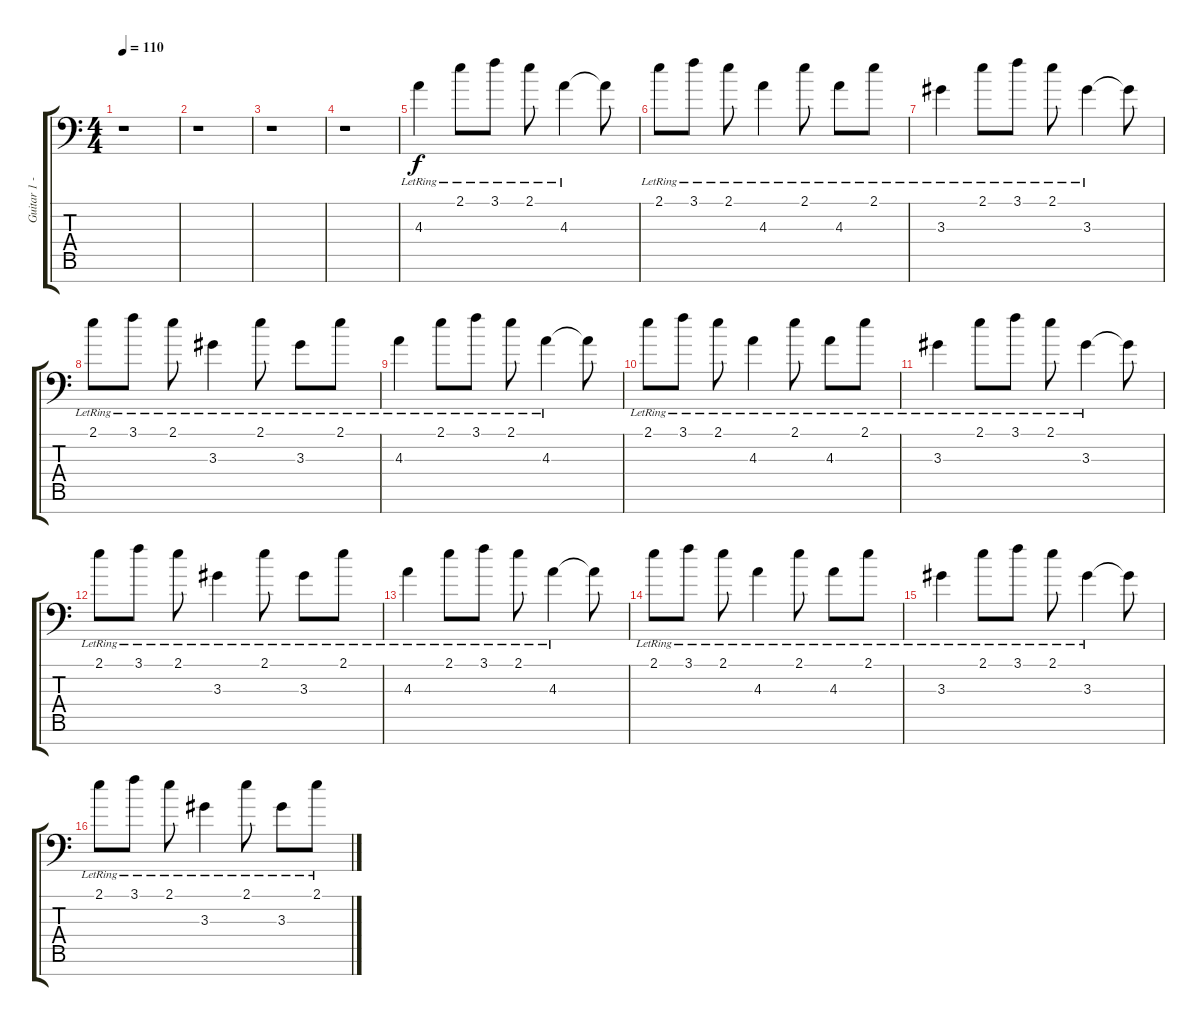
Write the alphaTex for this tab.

\track ("Guitar 1 - Clean       (Munky)" "Guitar 1 -") {instrument electricguitarclean}
\staff {score tabs}
\tuning (D4 A3 F3 C3 G2 D2 A1) {hide}
\ts (4 4)
\tempo 110
\clef f4
\ks c
r.1{dy f} |
r.1 |
r.1 |
r.1 |
4.3{lr}.4 2.1{lr}.8 3.1{lr}.8 2.1{lr}.8 4.3{lr}.4 4.3{t}.8 |
2.1{lr}.8 3.1{lr}.8 2.1{lr}.8 4.3{lr}.4 2.1{lr}.8 4.3{lr}.8 2.1{lr}.8 |
3.3{lr}.4 2.1{lr}.8 3.1{lr}.8 2.1{lr}.8 3.3{lr}.4 3.3{t}.8 |
2.1{lr}.8 3.1{lr}.8 2.1{lr}.8 3.3{lr}.4 2.1{lr}.8 3.3{lr}.8 2.1{lr}.8 |
4.3{lr}.4 2.1{lr}.8 3.1{lr}.8 2.1{lr}.8 4.3{lr}.4 4.3{t}.8 |
2.1{lr}.8 3.1{lr}.8 2.1{lr}.8 4.3{lr}.4 2.1{lr}.8 4.3{lr}.8 2.1{lr}.8 |
3.3{lr}.4 2.1{lr}.8 3.1{lr}.8 2.1{lr}.8 3.3{lr}.4 3.3{t}.8 |
2.1{lr}.8 3.1{lr}.8 2.1{lr}.8 3.3{lr}.4 2.1{lr}.8 3.3{lr}.8 2.1{lr}.8 |
4.3{lr}.4 2.1{lr}.8 3.1{lr}.8 2.1{lr}.8 4.3{lr}.4 4.3{t}.8 |
2.1{lr}.8 3.1{lr}.8 2.1{lr}.8 4.3{lr}.4 2.1{lr}.8 4.3{lr}.8 2.1{lr}.8 |
3.3{lr}.4 2.1{lr}.8 3.1{lr}.8 2.1{lr}.8 3.3{lr}.4 3.3{t}.8 |
2.1{lr}.8 3.1{lr}.8 2.1{lr}.8 3.3{lr}.4 2.1{lr}.8 3.3{lr}.8 2.1{lr}.8
